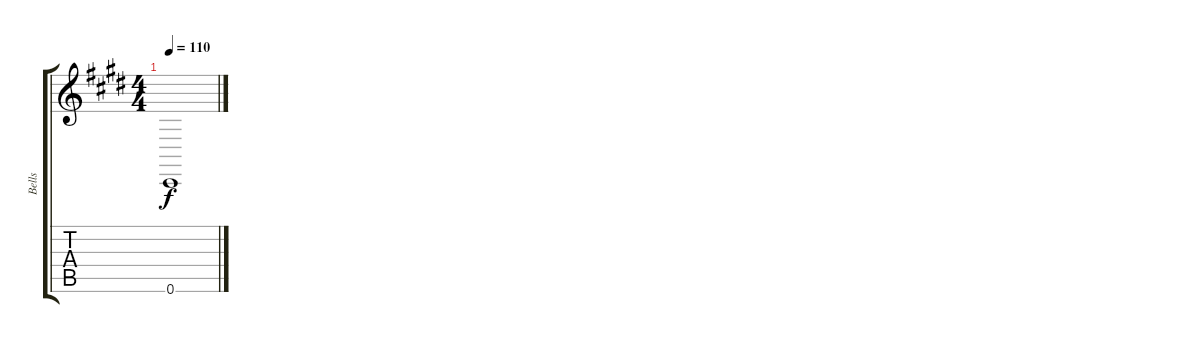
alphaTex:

\track ("Bells" "Bells") {instrument telephonering}
\staff {score tabs}
\tuning (Eb4 Bb3 Gb3 Db3 Ab2 Db2) {hide}
\ts (4 4)
\tempo 110
\clef g2
\ks c#minor
0.6{t}.1{dy f}
